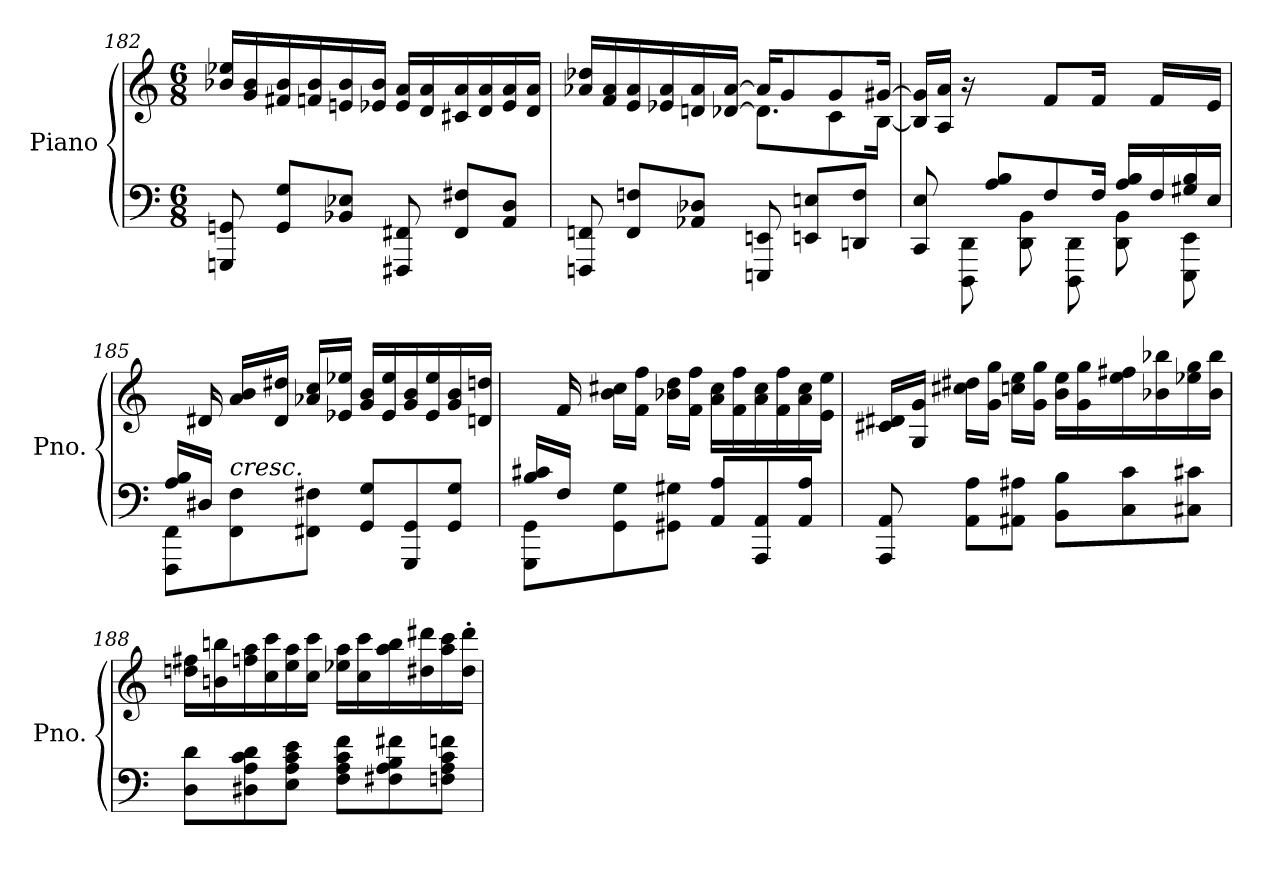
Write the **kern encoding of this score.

**kern	**kern
*part1	*part1
*staff2	*staff1
*I"Piano	*
*I'Pno.	*
!!LO:LB:g=z
*clefF4	*clefG2
*k[]	*k[]
*M6/8	*M6/8
=182	=182
8GGGn/ 8GGn/	16b-X/ 16ee-X/LL
.	16g/ 16b-/
8GG/ 8G/L	16f#X/ 16b-/
.	16fn/ 16b-/
8BB-X/ 8E-X/J	16en/ 16b-/
.	16e-X/ 16b-/JJ
8FFF#X/ 8FF#X/	16e-/ 16a/LL
.	16d/ 16a/
8FF#/ 8F#X/L	16c#X/ 16a/
.	16d/ 16a/
8AA/ 8D/J	16e-/ 16a/
.	16d/ 16a/JJ
=183	=183
*	*^
8FFFn/ 8FFn/	16a-X/ 16dd-X/LL	4.rgyy
.	16f/ 16a-/	.
8FF/ 8Fn/L	16e/ 16a-/	.
.	16e-X/ 16a-/	.
8AA-X/ 8D-X/J	16dn/ 16a-/	.
.	[16d-X/ [16a-/JJ	.
8EEEn/ 8EEn/	16a-/KL]	8.d-\L]
.	8g/	.
8EEn/ 8En/L	.	.
.	8g/	8c\
8DDn/ 8F/J	.	.
.	[16g#X/Jk	[16B\Jk
*	*v	*v
=184	=184
*^	*
8CC/ 8E/	8rAAAyy	16B/] 16g#/]LL
.	.	16A/ 16a/JJ
16ryy	8DDD\ 8DD\	16r
8A/ 8B/L	.	8ryy
.	8DD\ 8BB\	.
8F/	.	8f/L
.	8DDD\ 8DD\	.
16F/Jk	.	16f/Jk
16A/ 16B/LL	8DD\ 8BB\	16ryy
16F/	.	16f/LL
16G#X/ 16B/	8EEE\ 8EE\	16rgyy
16E/JJ	.	16e/JJ
!!LO:LB:g=z
=185	=185	=185
16A/ 16B/LL	8FFF\ 8FF\L	16ryy
16D#X/JJ	.	16d#X/
!LO:TX:a:i:t=cresc.	!	!
4rAyy	8FF\ 8F\	16a/ 16b/LL
.	.	16d#/ 16dd#X/JJ
.	8FF#X\ 8F#X\J	16a-X/ 16cc/LL
.	.	16e-X/ 16ee-X/JJ
8GG/ 8G/L	8rEEyy	16g/ 16b/LL
.	.	16e-/ 16ee-/
8GGG/ 8GG/	4rFFFyy	16g/ 16b/
.	.	16e-/ 16ee-/
8GG/ 8G/J	.	16g/ 16b/
.	.	16dn/ 16ddn/JJ
=186	=186	=186
16B/ 16c#X/LL	8GGG\ 8GG\L	16ryy
16F/JJ	.	16f/
4rAyy	8GG\ 8G\	16b\ 16cc#X\LL
.	.	16f\ 16ff\JJ
.	8GG#X\ 8G#X\J	16b-X\ 16dd\LL
.	.	16f\ 16ff\JJ
8AA/ 8A/L	8rEEyy	16a\ 16cc#\LL
.	.	16f\ 16ff\
8AAA/ 8AA/	4rFFFyy	16a\ 16cc#\
.	.	16f\ 16ff\
8AA/ 8A/J	.	16a\ 16cc#\
.	.	16e\ 16ee\JJ
*v	*v	*
=187	=187
8AAA/ 8AA/	16c#X/ 16d#X/LL
.	16G/ 16g/JJ
8AA\ 8A\L	16cc#X\ 16dd#X\LL
.	16g\ 16gg\JJ
8AA#X\ 8A#X\J	16ccn\ 16ee\LL
.	16g\ 16gg\JJ
8BB\ 8B\L	16b\ 16ee\LL
.	16g\ 16gg\
8C\ 8c\	16ee\ 16ff#X\
.	16b-X\ 16bb-X\
8C#X\ 8c#X\J	16ee-X\ 16gg\
.	16b-\ 16bb-\JJ
!!LO:LB:g=z
=188	=188
8D\ 8d\L	16ddn\ 16ff#X\LL
.	16bn\ 16bbn\
8D#X\ 8A\ 8c\ 8d\	16ffn\ 16aa\
.	16cc\ 16ccc\
8E\ 8A\ 8c\ 8e\J	16ee\ 16aa\
.	16cc\ 16ccc\JJ
8F\ 8A\ 8c\ 8f\L	16ee-X\ 16aa\LL
.	16cc\ 16ccc\
8F#X\ 8A\ 8B\ 8f#X\	16aa\ 16bb\
.	16dd#X\ 16ddd#X\
8Fn\ 8A\ 8c\ 8fn\J	16aa\ 16ccc\
.	16dd#\' 16ddd#\'JJ
=	=
*-	*-
